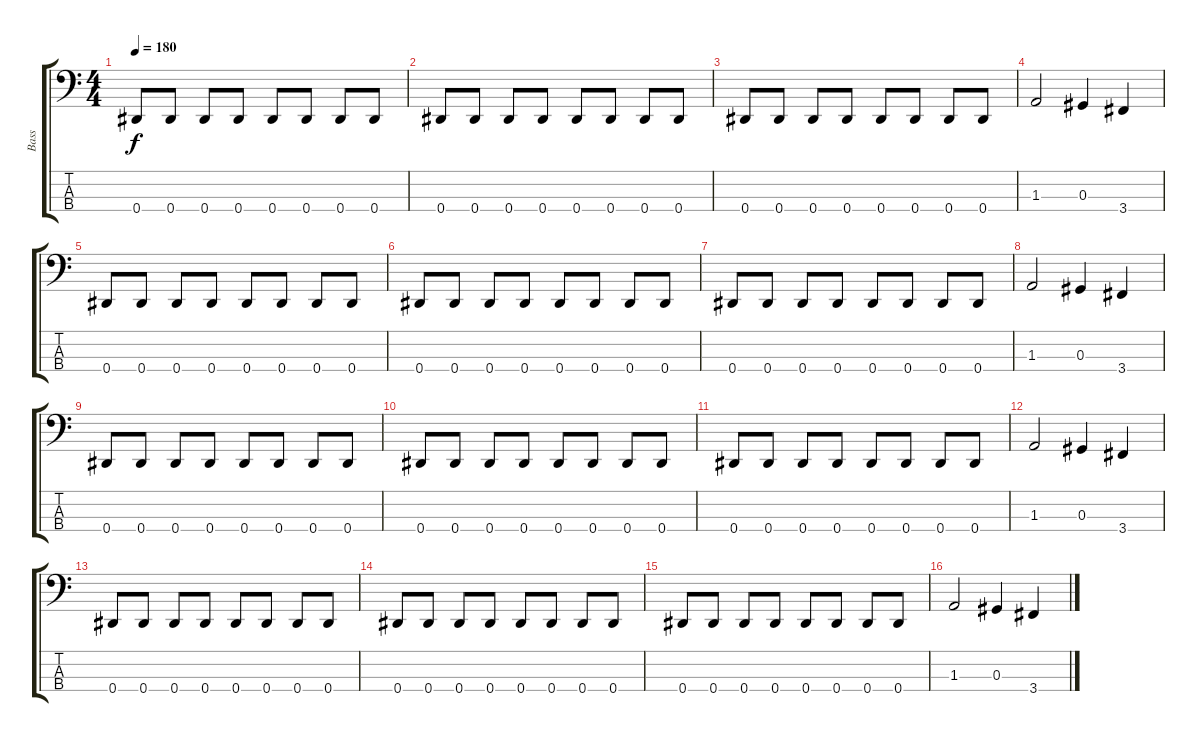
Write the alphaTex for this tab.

\track ("Bass" "Bass") {instrument electricbasspick}
\staff {score tabs}
\tuning (Gb2 Db2 Ab1 Eb1) {hide}
\ts (4 4)
\tempo 180
\clef f4
\ks c
0.4.8{dy f} 0.4.8 0.4.8 0.4.8 0.4.8 0.4.8 0.4.8 0.4.8 |
0.4.8 0.4.8 0.4.8 0.4.8 0.4.8 0.4.8 0.4.8 0.4.8 |
0.4.8 0.4.8 0.4.8 0.4.8 0.4.8 0.4.8 0.4.8 0.4.8 |
1.3.2 0.3.4 3.4.4 |
0.4.8 0.4.8 0.4.8 0.4.8 0.4.8 0.4.8 0.4.8 0.4.8 |
0.4.8 0.4.8 0.4.8 0.4.8 0.4.8 0.4.8 0.4.8 0.4.8 |
0.4.8 0.4.8 0.4.8 0.4.8 0.4.8 0.4.8 0.4.8 0.4.8 |
1.3.2 0.3.4 3.4.4 |
0.4.8 0.4.8 0.4.8 0.4.8 0.4.8 0.4.8 0.4.8 0.4.8 |
0.4.8 0.4.8 0.4.8 0.4.8 0.4.8 0.4.8 0.4.8 0.4.8 |
0.4.8 0.4.8 0.4.8 0.4.8 0.4.8 0.4.8 0.4.8 0.4.8 |
1.3.2 0.3.4 3.4.4 |
0.4.8 0.4.8 0.4.8 0.4.8 0.4.8 0.4.8 0.4.8 0.4.8 |
0.4.8 0.4.8 0.4.8 0.4.8 0.4.8 0.4.8 0.4.8 0.4.8 |
0.4.8 0.4.8 0.4.8 0.4.8 0.4.8 0.4.8 0.4.8 0.4.8 |
1.3.2 0.3.4 3.4.4
